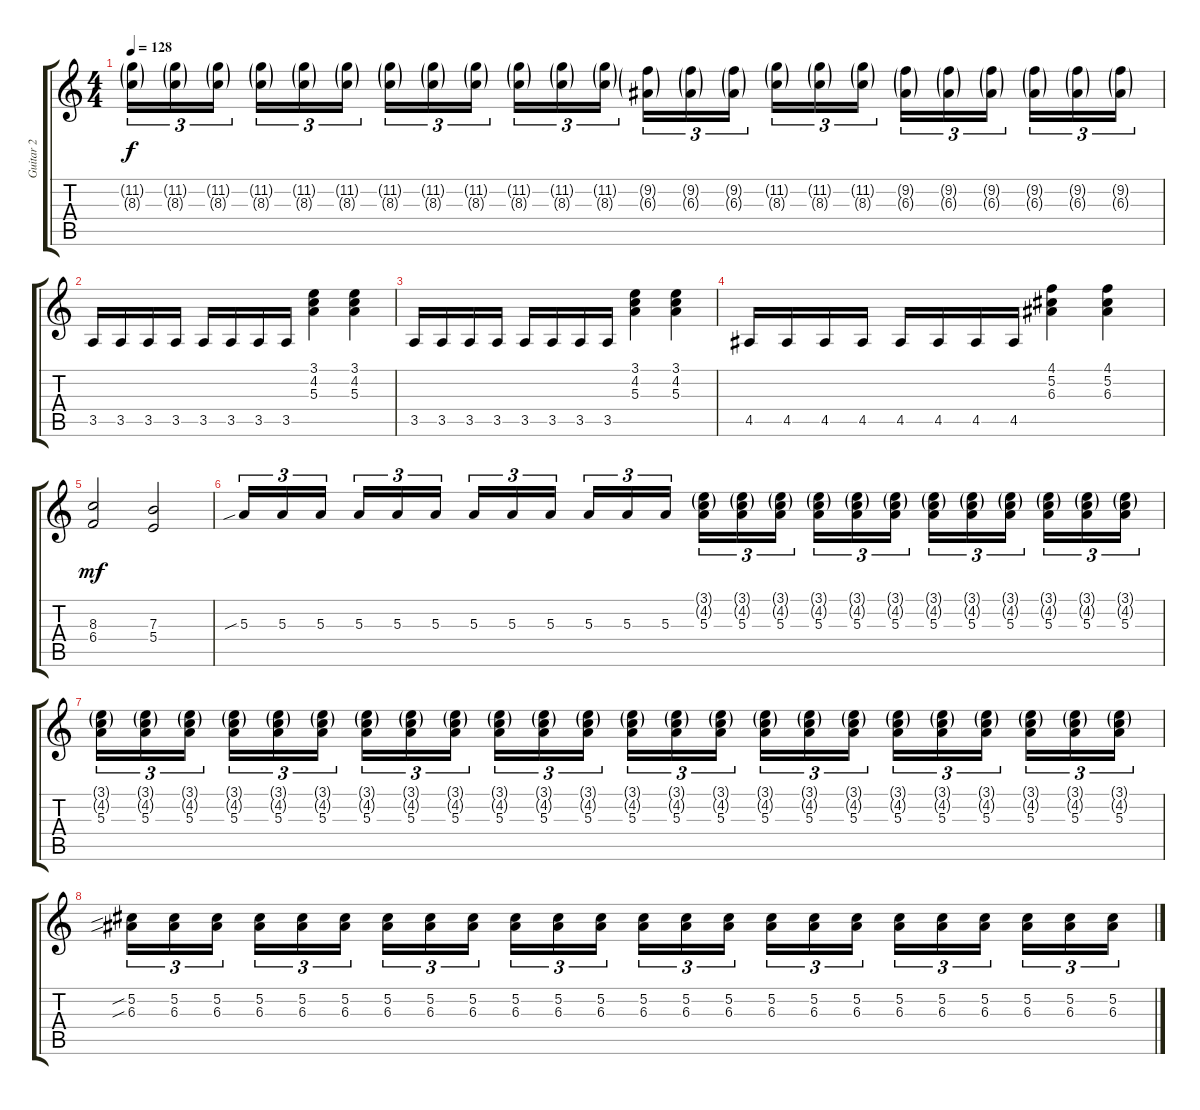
\track ("Guitar 2" "Guitar 2") {instrument distortionguitar}
\staff {score tabs}
\tuning (Db4 Ab3 E3 B2 Gb2 Db2) {hide}
\ts (4 4)
\tempo 128
\clef g2
\ks c
(11.2{g} 8.3{g}).16{tu (3 2) dy f} (11.2{g} 8.3{g}).16{tu (3 2)} (11.2{g} 8.3{g}).16{tu (3 2) beam splitsecondary} (11.2{g} 8.3{g}).16{tu (3 2)} (11.2{g} 8.3{g}).16{tu (3 2)} (11.2{g} 8.3{g}).16{tu (3 2)} (11.2{g} 8.3{g}).16{tu (3 2)} (11.2{g} 8.3{g}).16{tu (3 2)} (11.2{g} 8.3{g}).16{tu (3 2) beam splitsecondary} (11.2{g} 8.3{g}).16{tu (3 2)} (11.2{g} 8.3{g}).16{tu (3 2)} (11.2{g} 8.3{g}).16{tu (3 2)} (9.2{g} 6.3{g}).16{tu (3 2)} (9.2{g} 6.3{g}).16{tu (3 2)} (9.2{g} 6.3{g}).16{tu (3 2) beam splitsecondary} (11.2{g} 8.3{g}).16{tu (3 2)} (11.2{g} 8.3{g}).16{tu (3 2)} (11.2{g} 8.3{g}).16{tu (3 2)} (9.2{g} 6.3{g}).16{tu (3 2)} (9.2{g} 6.3{g}).16{tu (3 2)} (9.2{g} 6.3{g}).16{tu (3 2) beam splitsecondary} (9.2{g} 6.3{g}).16{tu (3 2)} (9.2{g} 6.3{g}).16{tu (3 2)} (9.2{g} 6.3{g}).16{tu (3 2)} |
3.5.16 3.5.16 3.5.16 3.5.16 3.5.16 3.5.16 3.5.16 3.5.16 (3.1 4.2 5.3).4 (3.1 4.2 5.3).4 |
3.5.16 3.5.16 3.5.16 3.5.16 3.5.16 3.5.16 3.5.16 3.5.16 (3.1 4.2 5.3).4 (3.1 4.2 5.3).4 |
4.5.16 4.5.16 4.5.16 4.5.16 4.5.16 4.5.16 4.5.16 4.5.16 (4.1 5.2 6.3).4 (4.1 5.2 6.3).4 |
(8.3 6.4).2{dy mf} (7.3 5.4).2 |
5.3{sib}.16{tu (3 2)} 5.3.16{tu (3 2)} 5.3.16{tu (3 2) beam splitsecondary} 5.3.16{tu (3 2)} 5.3.16{tu (3 2)} 5.3.16{tu (3 2)} 5.3.16{tu (3 2)} 5.3.16{tu (3 2)} 5.3.16{tu (3 2) beam splitsecondary} 5.3.16{tu (3 2)} 5.3.16{tu (3 2)} 5.3.16{tu (3 2)} (3.1{g} 4.2{g} 5.3).16{tu (3 2)} (3.1{g} 4.2{g} 5.3).16{tu (3 2)} (3.1{g} 4.2{g} 5.3).16{tu (3 2) beam splitsecondary} (3.1{g} 4.2{g} 5.3).16{tu (3 2)} (3.1{g} 4.2{g} 5.3).16{tu (3 2)} (3.1{g} 4.2{g} 5.3).16{tu (3 2)} (3.1{g} 4.2{g} 5.3).16{tu (3 2)} (3.1{g} 4.2{g} 5.3).16{tu (3 2)} (3.1{g} 4.2{g} 5.3).16{tu (3 2) beam splitsecondary} (3.1{g} 4.2{g} 5.3).16{tu (3 2)} (3.1{g} 4.2{g} 5.3).16{tu (3 2)} (3.1{g} 4.2{g} 5.3).16{tu (3 2)} |
(3.1{g} 4.2{g} 5.3).16{tu (3 2)} (3.1{g} 4.2{g} 5.3).16{tu (3 2)} (3.1{g} 4.2{g} 5.3).16{tu (3 2) beam splitsecondary} (3.1{g} 4.2{g} 5.3).16{tu (3 2)} (3.1{g} 4.2{g} 5.3).16{tu (3 2)} (3.1{g} 4.2{g} 5.3).16{tu (3 2)} (3.1{g} 4.2{g} 5.3).16{tu (3 2)} (3.1{g} 4.2{g} 5.3).16{tu (3 2)} (3.1{g} 4.2{g} 5.3).16{tu (3 2) beam splitsecondary} (3.1{g} 4.2{g} 5.3).16{tu (3 2)} (3.1{g} 4.2{g} 5.3).16{tu (3 2)} (3.1{g} 4.2{g} 5.3).16{tu (3 2)} (3.1{g} 4.2{g} 5.3).16{tu (3 2)} (3.1{g} 4.2{g} 5.3).16{tu (3 2)} (3.1{g} 4.2{g} 5.3).16{tu (3 2) beam splitsecondary} (3.1{g} 4.2{g} 5.3).16{tu (3 2)} (3.1{g} 4.2{g} 5.3).16{tu (3 2)} (3.1{g} 4.2{g} 5.3).16{tu (3 2)} (3.1{g} 4.2{g} 5.3).16{tu (3 2)} (3.1{g} 4.2{g} 5.3).16{tu (3 2)} (3.1{g} 4.2{g} 5.3).16{tu (3 2) beam splitsecondary} (3.1{g} 4.2{g} 5.3).16{tu (3 2)} (3.1{g} 4.2{g} 5.3).16{tu (3 2)} (3.1{g} 4.2{g} 5.3).16{tu (3 2)} |
(5.2{sib} 6.3{sib}).16{tu (3 2)} (5.2 6.3).16{tu (3 2)} (5.2 6.3).16{tu (3 2) beam splitsecondary} (5.2 6.3).16{tu (3 2)} (5.2 6.3).16{tu (3 2)} (5.2 6.3).16{tu (3 2)} (5.2 6.3).16{tu (3 2)} (5.2 6.3).16{tu (3 2)} (5.2 6.3).16{tu (3 2) beam splitsecondary} (5.2 6.3).16{tu (3 2)} (5.2 6.3).16{tu (3 2)} (5.2 6.3).16{tu (3 2)} (5.2 6.3).16{tu (3 2)} (5.2 6.3).16{tu (3 2)} (5.2 6.3).16{tu (3 2) beam splitsecondary} (5.2 6.3).16{tu (3 2)} (5.2 6.3).16{tu (3 2)} (5.2 6.3).16{tu (3 2)} (5.2 6.3).16{tu (3 2)} (5.2 6.3).16{tu (3 2)} (5.2 6.3).16{tu (3 2) beam splitsecondary} (5.2 6.3).16{tu (3 2)} (5.2 6.3).16{tu (3 2)} (5.2 6.3).16{tu (3 2)}
